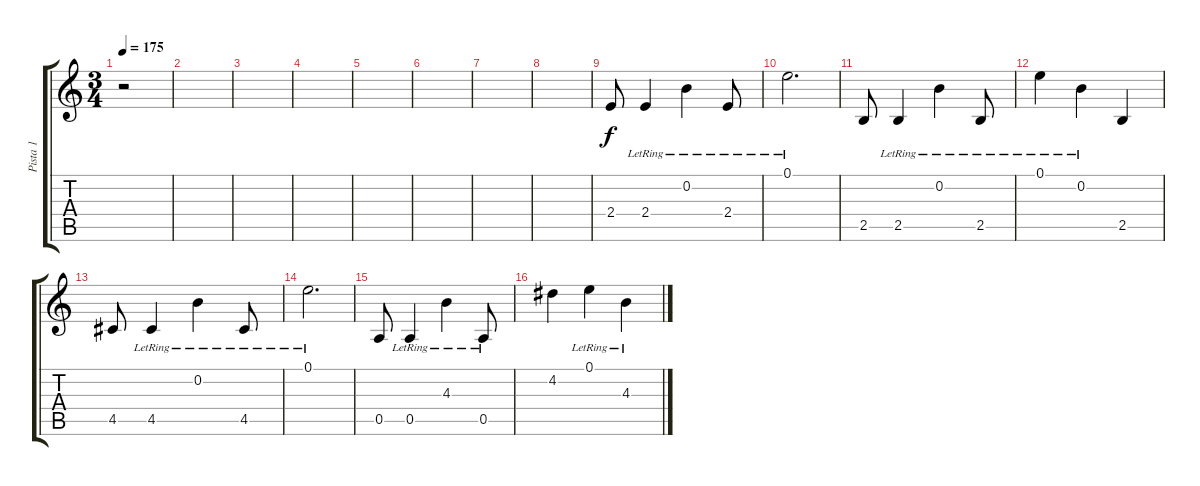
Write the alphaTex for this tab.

\track ("Pista 1" "Pista 1") {instrument acousticguitarsteel}
\staff {score tabs}
\tuning (E4 B3 G3 D3 A2 E2) {hide}
\ts (3 4)
\tempo 175
\clef g2
\ks c
r.2{dy f} |
|
|
|
|
|
|
|
2.4.8 2.4{lr}.4 0.2{lr}.4 2.4{lr}.8 |
0.1{lr}.2{d} |
2.5.8 2.5{lr}.4 0.2{lr}.4 2.5{lr}.8 |
0.1{lr}.4 0.2{lr}.4 2.5.4 |
4.5.8 4.5{lr}.4 0.2{lr}.4 4.5{lr}.8 |
0.1{lr}.2{d} |
0.5.8 0.5{lr}.4 4.3{lr}.4 0.5{lr}.8 |
4.2.4 0.1{lr}.4 4.3{lr}.4
